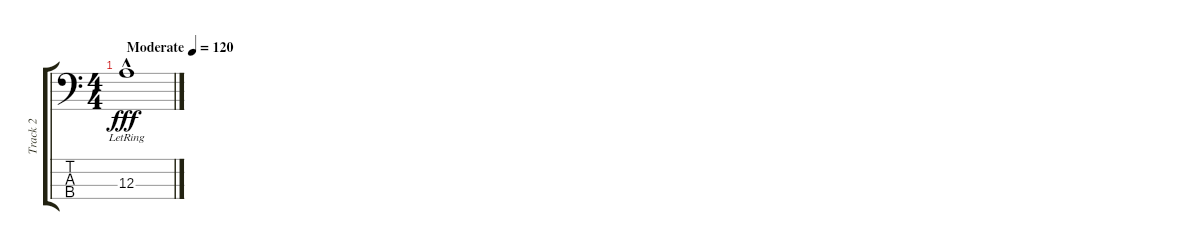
\track ("Track 2" "Track 2") {instrument electricbassfinger}
\staff {score tabs}
\tuning (G2 D2 A1 E1) {hide}
\ts (4 4)
\tempo (120 "Moderate")
\clef f4
\ks c
12.3{hac lr}.1{dy fff instrument electricbassfinger}
